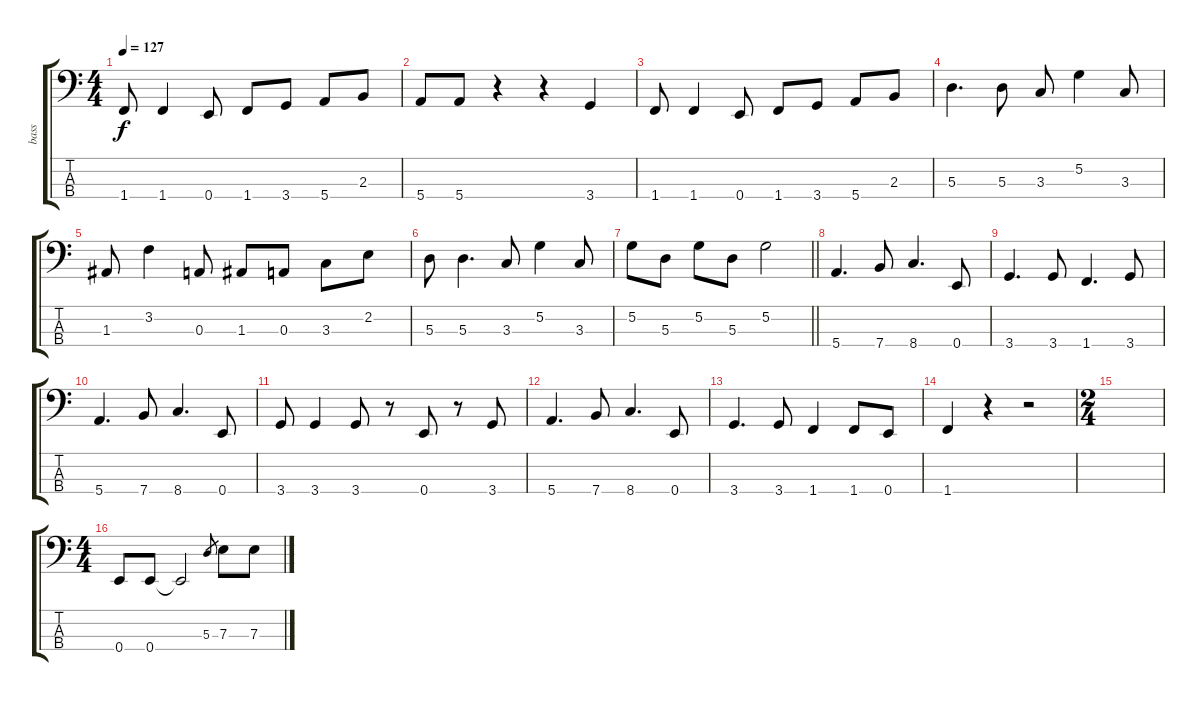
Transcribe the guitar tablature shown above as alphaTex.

\track ("bass" "bass") {instrument electricbasspick}
\staff {score tabs}
\tuning (G2 D2 A1 E1) {hide}
\ts (4 4)
\tempo 127
\clef f4
\ks c
1.4.8{dy f} 1.4.4 0.4.8 1.4.8 3.4.8 5.4.8 2.3.8 |
5.4.8 5.4.8 r.4 r.4 3.4.4 |
1.4.8 1.4.4 0.4.8 1.4.8 3.4.8 5.4.8 2.3.8 |
5.3.4{d} 5.3.8 3.3.8 5.2.4 3.3.8 |
1.3.8 3.2.4 0.3.8 1.3.8 0.3.8 3.3.8 2.2.8 |
5.3.8 5.3.4{d} 3.3.8 5.2.4 3.3.8 |
\barLineRight lightlight
5.2.8 5.3.8 5.2.8 5.3.8 5.2.2 |
5.4.4{d} 7.4.8 8.4.4{d} 0.4.8 |
3.4.4{d} 3.4.8 1.4.4{d} 3.4.8 |
5.4.4{d} 7.4.8 8.4.4{d} 0.4.8 |
3.4.8 3.4.4 3.4.8 r.8 0.4.8 r.8 3.4.8 |
5.4.4{d} 7.4.8 8.4.4{d} 0.4.8 |
3.4.4{d} 3.4.8 1.4.4 1.4.8 0.4.8 |
1.4.4 r.4 r.2 |
\ts (2 4)
|
\ts (4 4)
0.4.8 0.4.8 0.4{t}.2 5.3.8{gr} 7.3.8 7.3.8
